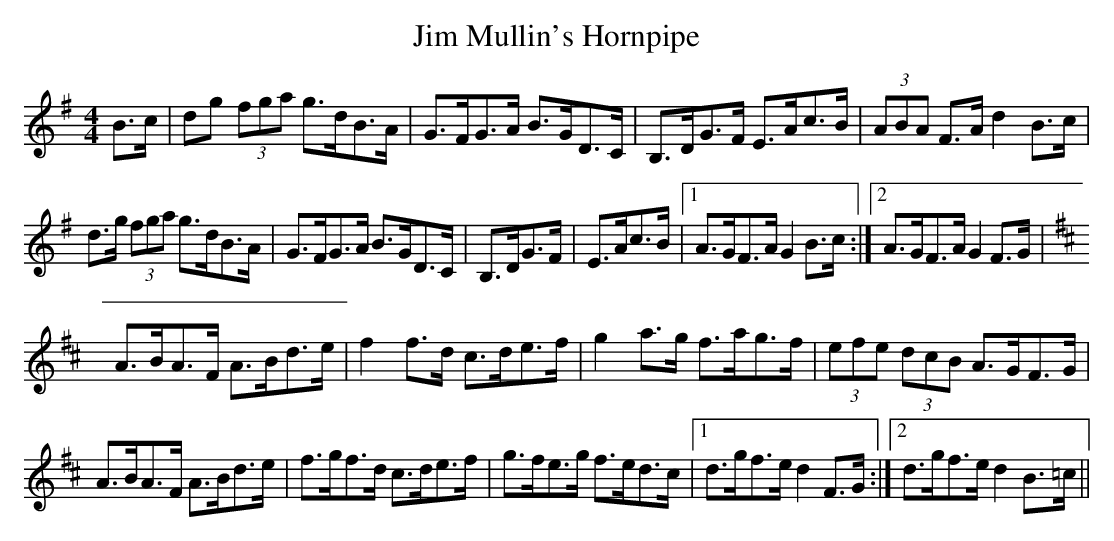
X:1
T:Jim Mullin's Hornpipe
M:4/4
L:1/8
K:G
B>c|dg (3fga g>dB>A|G>FG>A B>GD>C|B,>DG>F E>Ac>B|(3ABA F>A d2 B>c|
d>g (3fga g>dB>A|G>FG>A B>GD>C|B,>DG>F|E>Ac>B|1 A>GF>A G2 B>c :|2 A>GF>A G2 F>G|
K:D
A>BA>F A>Bd>e|f2 f>d c>de>f|g2 a>g f>ag>f|(3efe (3dcB A>GF>G|
A>BA>F A>Bd>e|f>gf>d c>de>f|g>fe>g f>ed>c|1 d>gf>e d2 F>G:|2 d>gf>e d2 B>=c ||
